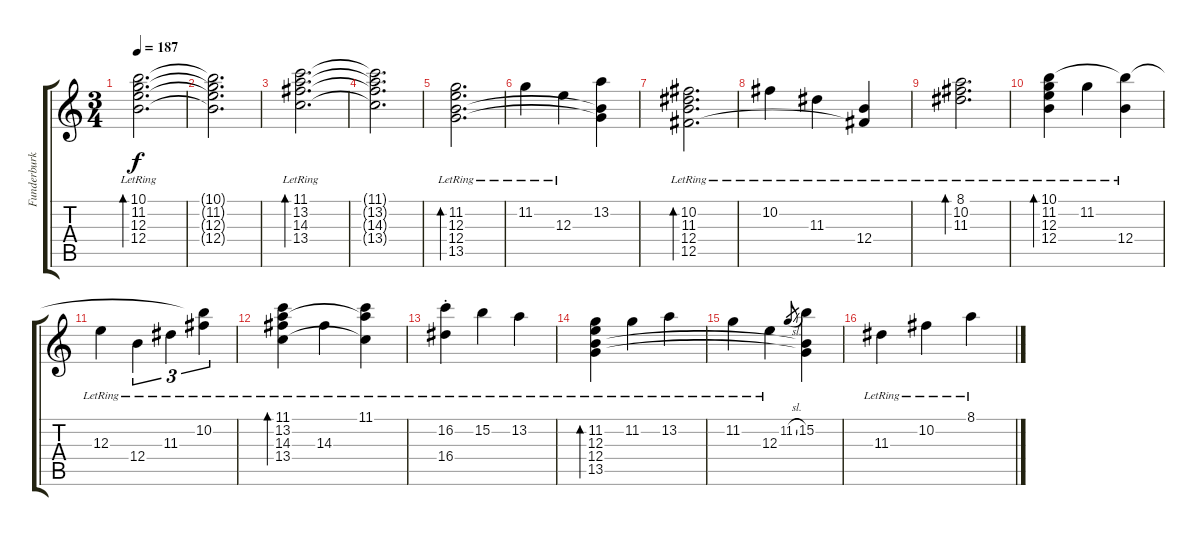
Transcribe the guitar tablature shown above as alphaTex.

\track ("Funderburk Rhythm" "Funderburk") {instrument overdrivenguitar}
\staff {score tabs}
\tuning (Db4 Ab3 E3 B2 Gb2 B1) {hide}
\ts (3 4)
\tempo 187
\clef g2
\ks c
(10.1{lr} 11.2{lr} 12.3{lr} 12.4{lr}).2{d bd 240 dy f} |
(10.1{t} 11.2{t} 12.3{t} 12.4{t}).2{d} |
(11.1{lr} 13.2{lr} 14.3{lr} 13.4{lr}).2{d bd 240} |
(11.1{t} 13.2{t} 14.3{t} 13.4{t}).2{d} |
(11.2{lr} 12.3{lr} 12.4{lr} 13.5{lr}).2{d bd 240} |
11.2{lr}.4 12.3{lr}.4 (13.2 12.4{t} 13.5{t}).4 |
(10.2{lr} 11.3{lr} 12.4{lr} 12.5{lr}).2{d bd 240} |
10.2{lr}.4 11.3{lr}.4 (12.4{lr} 12.5{t}).4 |
(8.1{lr} 10.2{lr} 11.3{lr}).2{d bd 240} |
(10.1{lr} 11.2{lr} 12.3{lr} 12.4{lr}).4{bd 240} 11.2{lr}.4 (10.1{t} 12.4{lr}).4 |
12.3{lr}.4 12.4{lr}.4{tu (3 2)} 11.3{lr}.4{tu (3 2)} (10.1{t} 10.2{lr}).4{tu (3 2)} |
(11.1{lr} 13.2{lr} 14.3{lr} 13.4{lr}).4{bd 240} 14.3{lr}.4 (11.1{lr} 13.2{t} 13.4{t}).4 |
(16.2{st lr} 16.4{st lr}).4 15.2{lr}.4 13.2{lr}.4 |
(11.2{lr} 12.3{lr} 12.4{lr} 13.5{lr}).4{bd 240} 11.2{lr}.4 13.2{lr}.4 |
11.2{lr}.4 12.3{lr}.4 11.2{sl}.8{gr} (15.2 12.4{t} 13.5{t}).4 |
11.3{lr}.4 10.2{lr}.4 8.1{lr}.4
